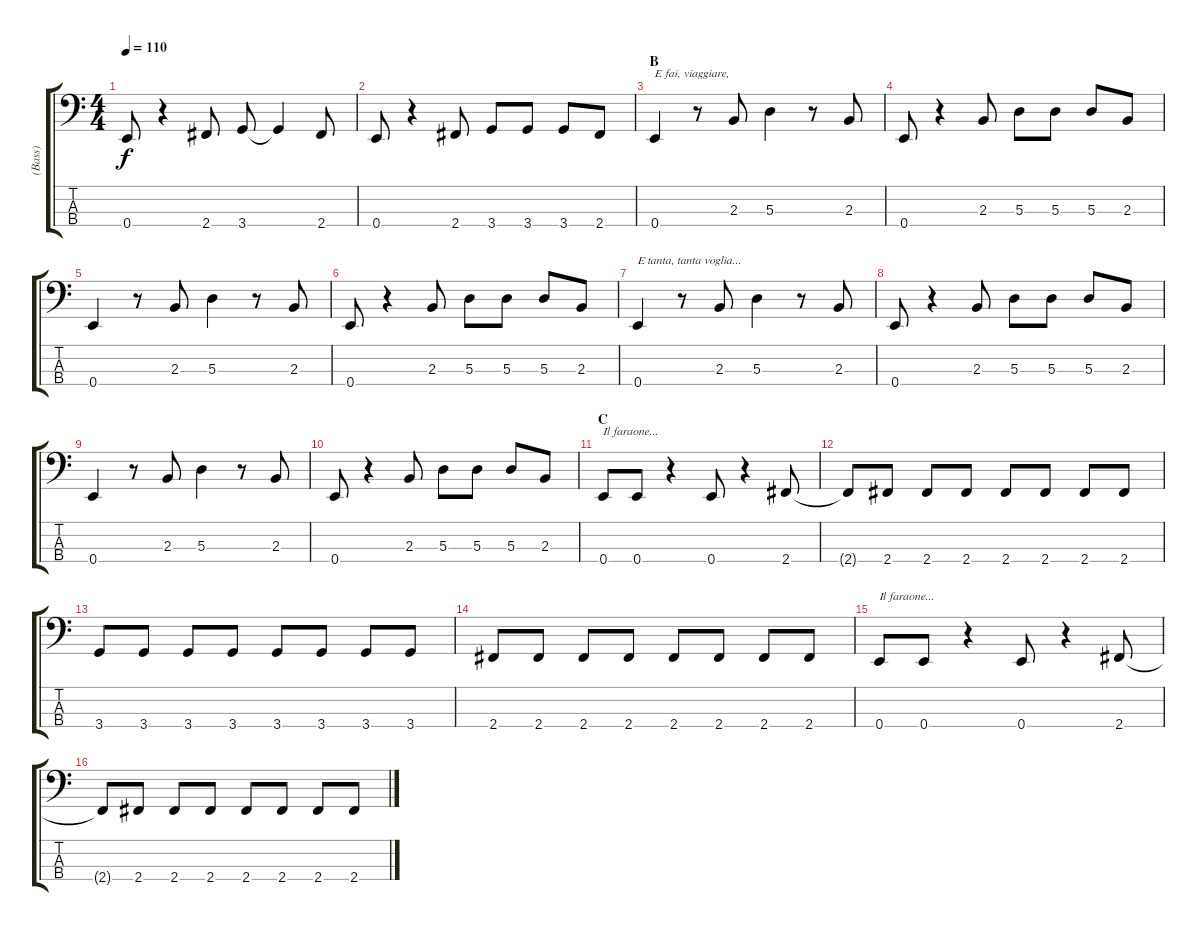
\track ("(Bass)" "(Bass)") {instrument electricbassfinger}
\staff {score tabs}
\tuning (G2 D2 A1 E1) {hide}
\ts (4 4)
\tempo 110
\clef f4
\ks c
0.4.8{dy f} r.4 2.4.8 3.4.8 3.4{t}.4 2.4.8 |
0.4.8 r.4 2.4.8 3.4.8 3.4.8 3.4.8 2.4.8 |
\section ("" "B")
0.4.4{txt "E fai, viaggiare,"} r.8 2.3.8 5.3.4 r.8 2.3.8 |
0.4.8 r.4 2.3.8 5.3.8 5.3.8 5.3.8 2.3.8 |
0.4.4 r.8 2.3.8 5.3.4 r.8 2.3.8 |
0.4.8 r.4 2.3.8 5.3.8 5.3.8 5.3.8 2.3.8 |
0.4.4{txt "E tanta, tanta voglia..."} r.8 2.3.8 5.3.4 r.8 2.3.8 |
0.4.8 r.4 2.3.8 5.3.8 5.3.8 5.3.8 2.3.8 |
0.4.4 r.8 2.3.8 5.3.4 r.8 2.3.8 |
0.4.8 r.4 2.3.8 5.3.8 5.3.8 5.3.8 2.3.8 |
\section ("" "C")
0.4.8{txt "Il faraone..."} 0.4.8 r.4 0.4.8 r.4 2.4.8 |
2.4{t}.8 2.4.8 2.4.8 2.4.8 2.4.8 2.4.8 2.4.8 2.4.8 |
3.4.8 3.4.8 3.4.8 3.4.8 3.4.8 3.4.8 3.4.8 3.4.8 |
2.4.8 2.4.8 2.4.8 2.4.8 2.4.8 2.4.8 2.4.8 2.4.8 |
0.4.8{txt "Il faraone..."} 0.4.8 r.4 0.4.8 r.4 2.4.8 |
2.4{t}.8 2.4.8 2.4.8 2.4.8 2.4.8 2.4.8 2.4.8 2.4.8
